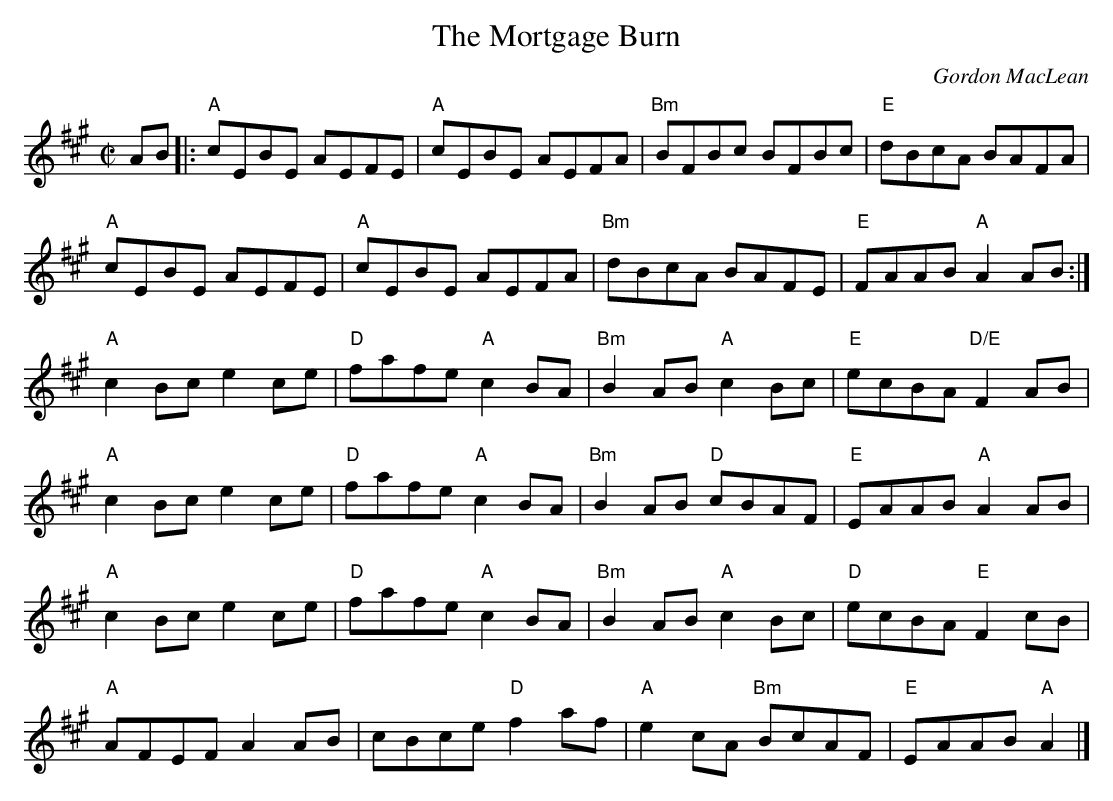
X:1
T:The Mortgage Burn
C:Gordon MacLean
M:C|
K:A
AB|:"A"cEBE AEFE | "A"cEBE AEFA | "Bm"BFBc BFBc | "E"dBcA BAFA |
"A"cEBE AEFE | "A"cEBE AEFA | "Bm"dBcA BAFE | "E"FAAB "A"A2 AB:|
"A"c2 Bc e2 ce | "D"fafe "A"c2 BA | "Bm"B2 AB "A"c2 Bc | "E"ecBA "D/E"F2 AB |
"A"c2 Bc e2 ce | "D"fafe "A"c2 BA | "Bm"B2 AB "D"cBAF  |"E"EAAB "A"A2 AB|
"A"c2 Bc e2 ce | "D"fafe "A"c2 BA | "Bm"B2 AB "A"c2 Bc | "D"ecBA "E"F2 cB |
"A"AFEF A2 AB |cBce "D"f2 af |"A"e2 cA "Bm"BcAF|"E"EAAB "A"A2|]

$SmallLMargin
$SmallRMargin
